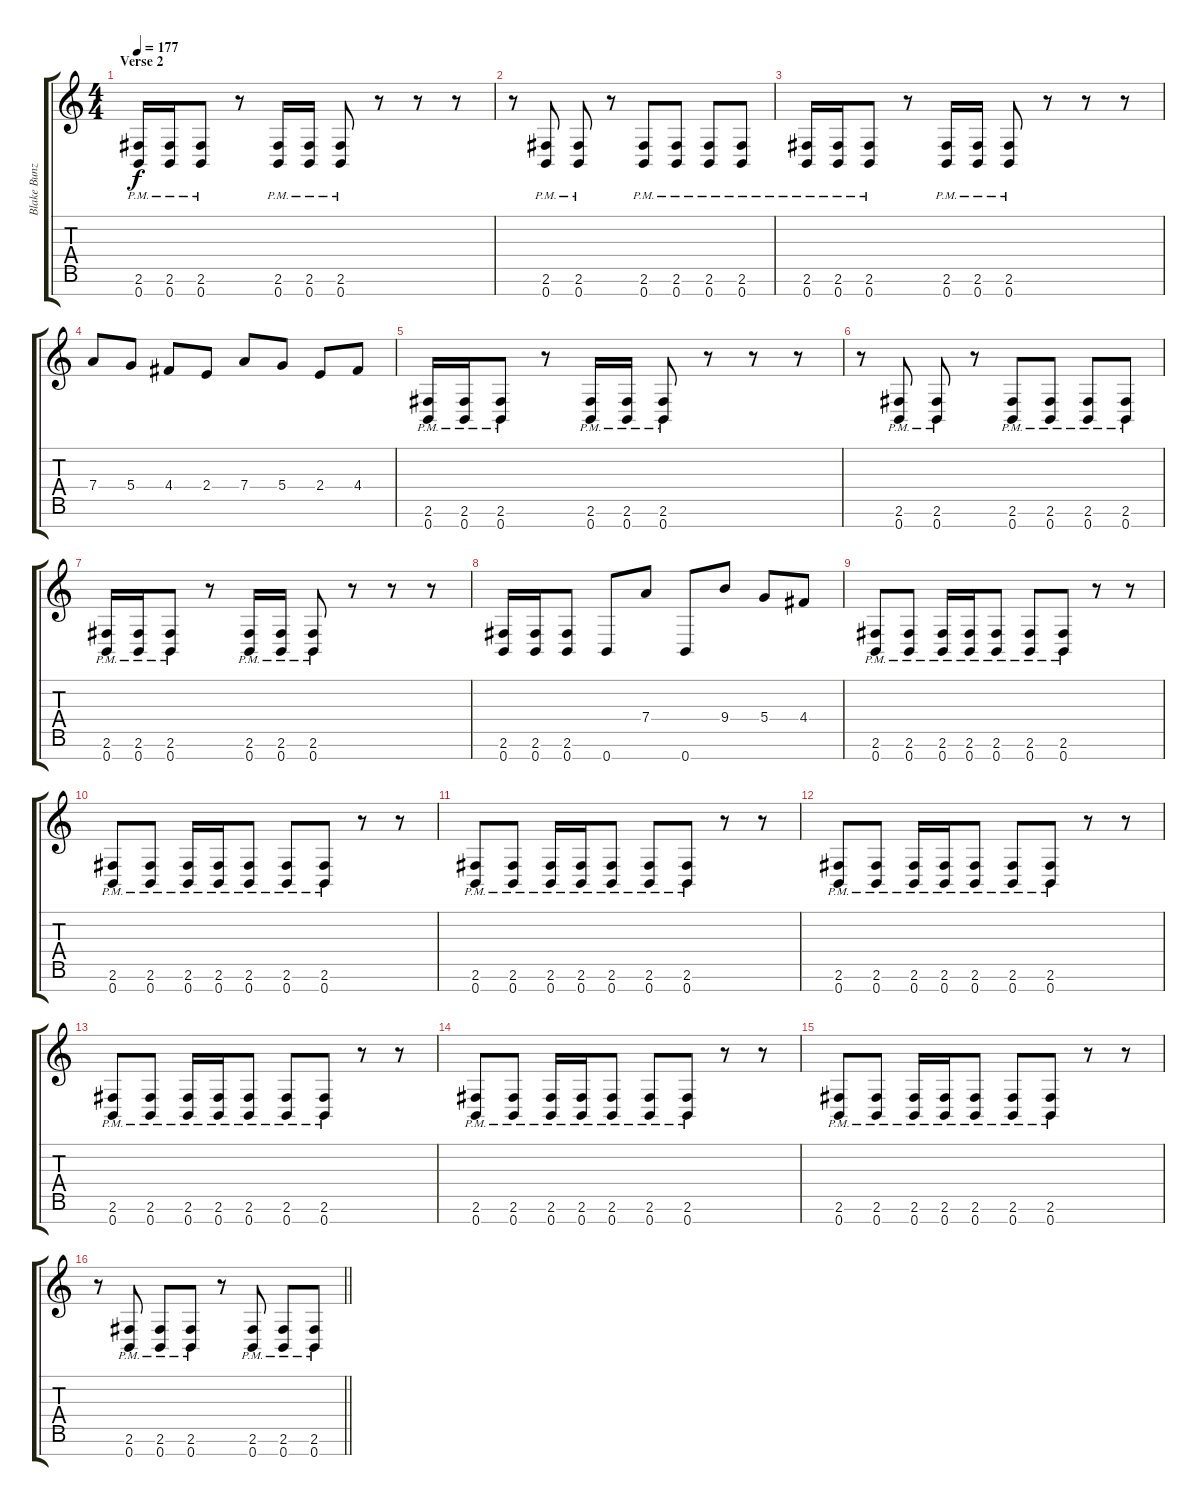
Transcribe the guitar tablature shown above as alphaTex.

\track ("Blake Bunzel (Rhythm Guitar)" "Blake Bunz") {instrument distortionguitar}
\staff {score tabs}
\tuning (E4 B3 G3 D3 A2 E2 B1) {hide}
\ts (4 4)
\section ("" "Verse 2")
\tempo 177
\clef g2
\ks c
(2.6{pm} 0.7{pm}).16{dy f} (2.6{pm} 0.7{pm}).16 (2.6{pm} 0.7{pm}).8 r.8 (2.6{pm} 0.7{pm}).16 (2.6{pm} 0.7{pm}).16 (2.6{pm} 0.7{pm}).8 r.8 r.8 r.8 |
r.8 (2.6{pm} 0.7{pm}).8 (2.6{pm} 0.7{pm}).8 r.8 (2.6{pm} 0.7{pm}).8 (2.6{pm} 0.7{pm}).8 (2.6{pm} 0.7{pm}).8 (2.6{pm} 0.7{pm}).8 |
(2.6{pm} 0.7{pm}).16 (2.6{pm} 0.7{pm}).16 (2.6{pm} 0.7{pm}).8 r.8 (2.6{pm} 0.7{pm}).16 (2.6{pm} 0.7{pm}).16 (2.6{pm} 0.7{pm}).8 r.8 r.8 r.8 |
7.4.8 5.4.8 4.4.8 2.4.8 7.4.8 5.4.8 2.4.8 4.4.8 |
(2.6{pm} 0.7{pm}).16 (2.6{pm} 0.7{pm}).16 (2.6{pm} 0.7{pm}).8 r.8 (2.6{pm} 0.7{pm}).16 (2.6{pm} 0.7{pm}).16 (2.6{pm} 0.7{pm}).8 r.8 r.8 r.8 |
r.8 (2.6{pm} 0.7{pm}).8 (2.6{pm} 0.7{pm}).8 r.8 (2.6{pm} 0.7{pm}).8 (2.6{pm} 0.7{pm}).8 (2.6{pm} 0.7{pm}).8 (2.6{pm} 0.7{pm}).8 |
(2.6{pm} 0.7{pm}).16 (2.6{pm} 0.7{pm}).16 (2.6{pm} 0.7{pm}).8 r.8 (2.6{pm} 0.7{pm}).16 (2.6{pm} 0.7{pm}).16 (2.6{pm} 0.7{pm}).8 r.8 r.8 r.8 |
(2.6 0.7).16 (2.6 0.7).16 (2.6 0.7).8 0.7.8 7.4.8 0.7.8 9.4.8 5.4.8 4.4.8 |
(2.6{pm} 0.7{pm}).8 (2.6{pm} 0.7{pm}).8 (2.6{pm} 0.7{pm}).16 (2.6{pm} 0.7{pm}).16 (2.6{pm} 0.7{pm}).8 (2.6{pm} 0.7{pm}).8 (2.6{pm} 0.7{pm}).8 r.8 r.8 |
(2.6{pm} 0.7{pm}).8 (2.6{pm} 0.7{pm}).8 (2.6{pm} 0.7{pm}).16 (2.6{pm} 0.7{pm}).16 (2.6{pm} 0.7{pm}).8 (2.6{pm} 0.7{pm}).8 (2.6{pm} 0.7{pm}).8 r.8 r.8 |
(2.6{pm} 0.7{pm}).8 (2.6{pm} 0.7{pm}).8 (2.6{pm} 0.7{pm}).16 (2.6{pm} 0.7{pm}).16 (2.6{pm} 0.7{pm}).8 (2.6{pm} 0.7{pm}).8 (2.6{pm} 0.7{pm}).8 r.8 r.8 |
(2.6{pm} 0.7{pm}).8 (2.6{pm} 0.7{pm}).8 (2.6{pm} 0.7{pm}).16 (2.6{pm} 0.7{pm}).16 (2.6{pm} 0.7{pm}).8 (2.6{pm} 0.7{pm}).8 (2.6{pm} 0.7{pm}).8 r.8 r.8 |
(2.6{pm} 0.7{pm}).8 (2.6{pm} 0.7{pm}).8 (2.6{pm} 0.7{pm}).16 (2.6{pm} 0.7{pm}).16 (2.6{pm} 0.7{pm}).8 (2.6{pm} 0.7{pm}).8 (2.6{pm} 0.7{pm}).8 r.8 r.8 |
(2.6{pm} 0.7{pm}).8 (2.6{pm} 0.7{pm}).8 (2.6{pm} 0.7{pm}).16 (2.6{pm} 0.7{pm}).16 (2.6{pm} 0.7{pm}).8 (2.6{pm} 0.7{pm}).8 (2.6{pm} 0.7{pm}).8 r.8 r.8 |
(2.6{pm} 0.7{pm}).8 (2.6{pm} 0.7{pm}).8 (2.6{pm} 0.7{pm}).16 (2.6{pm} 0.7{pm}).16 (2.6{pm} 0.7{pm}).8 (2.6{pm} 0.7{pm}).8 (2.6{pm} 0.7{pm}).8 r.8 r.8 |
\barLineRight lightlight
r.8 (2.6{pm} 0.7{pm}).8 (2.6{pm} 0.7{pm}).8 (2.6{pm} 0.7{pm}).8 r.8 (2.6{pm} 0.7{pm}).8 (2.6{pm} 0.7{pm}).8 (2.6{pm} 0.7{pm}).8
